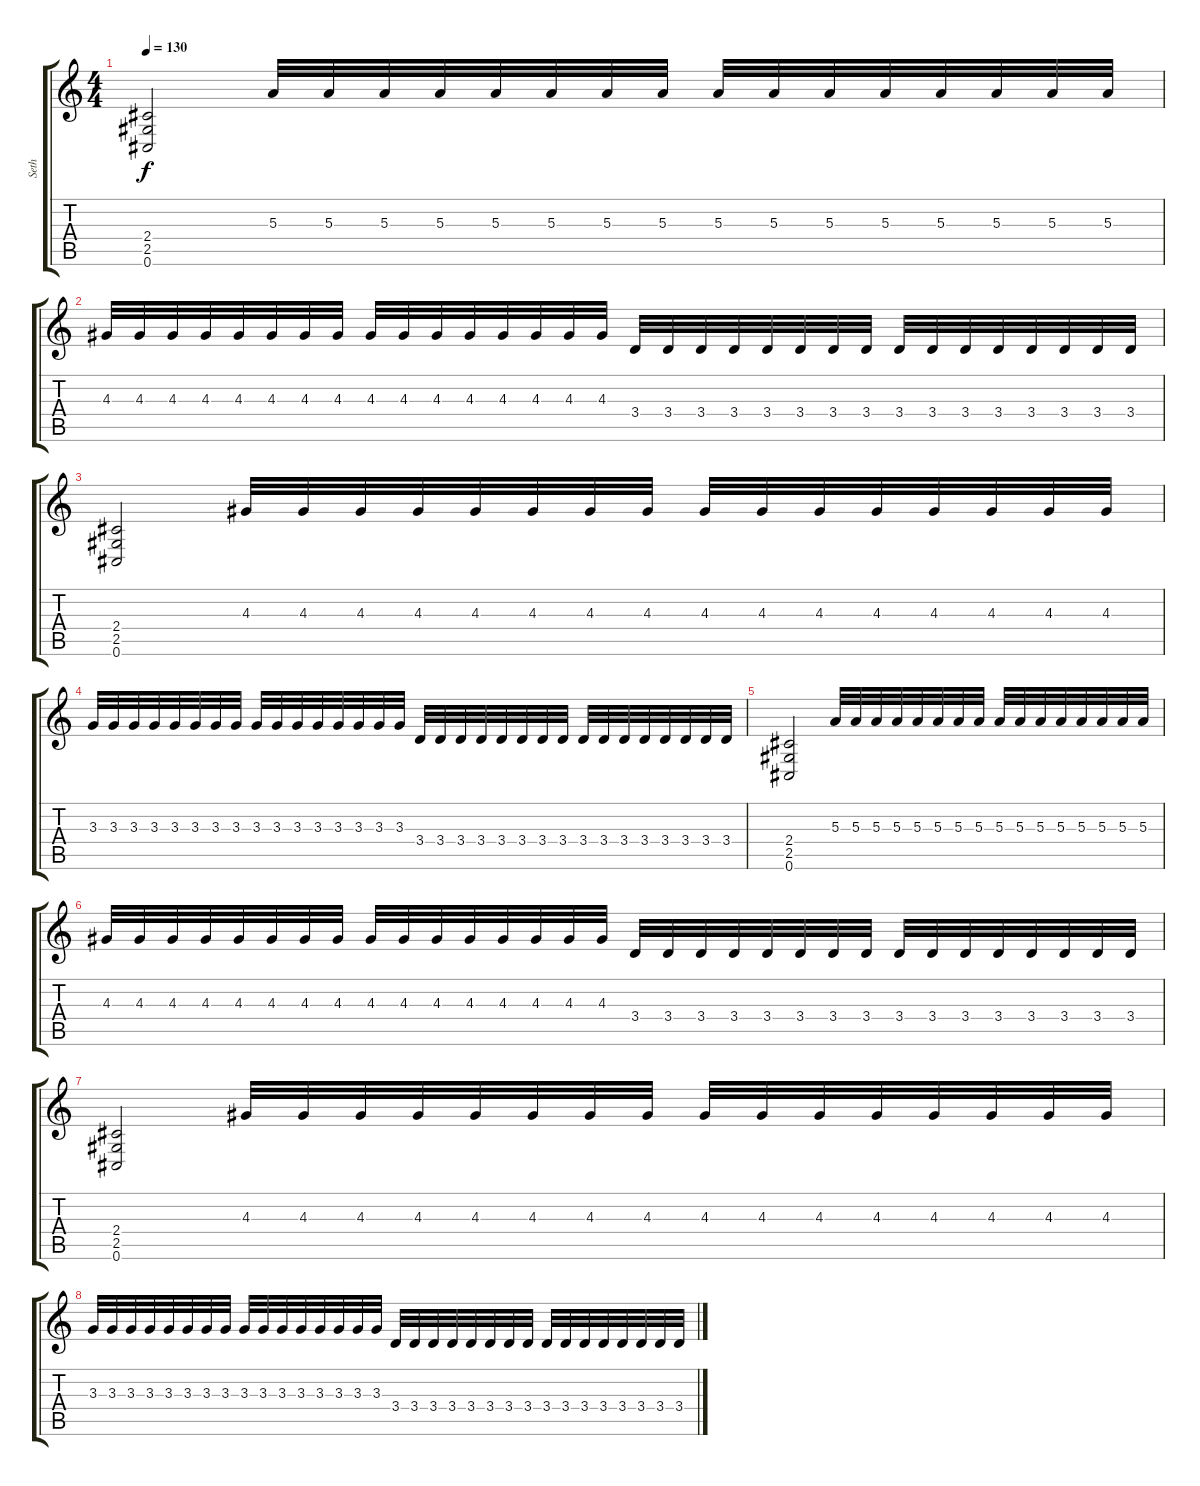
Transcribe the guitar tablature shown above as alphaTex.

\track ("Seth" "Seth") {instrument distortionguitar}
\staff {score tabs}
\tuning (Db4 Ab3 E3 B2 Gb2 Db2) {hide}
\ts (4 4)
\tempo 130
\clef g2
\ks c
(2.4 2.5 0.6).2{dy f} 5.3.32 5.3.32 5.3.32 5.3.32 5.3.32 5.3.32 5.3.32 5.3.32 5.3.32 5.3.32 5.3.32 5.3.32 5.3.32 5.3.32 5.3.32 5.3.32 |
4.3.32 4.3.32 4.3.32 4.3.32 4.3.32 4.3.32 4.3.32 4.3.32 4.3.32 4.3.32 4.3.32 4.3.32 4.3.32 4.3.32 4.3.32 4.3.32 3.4.32 3.4.32 3.4.32 3.4.32 3.4.32 3.4.32 3.4.32 3.4.32 3.4.32 3.4.32 3.4.32 3.4.32 3.4.32 3.4.32 3.4.32 3.4.32 |
(2.4 2.5 0.6).2 4.3.32 4.3.32 4.3.32 4.3.32 4.3.32 4.3.32 4.3.32 4.3.32 4.3.32 4.3.32 4.3.32 4.3.32 4.3.32 4.3.32 4.3.32 4.3.32 |
3.3.32 3.3.32 3.3.32 3.3.32 3.3.32 3.3.32 3.3.32 3.3.32 3.3.32 3.3.32 3.3.32 3.3.32 3.3.32 3.3.32 3.3.32 3.3.32 3.4.32 3.4.32 3.4.32 3.4.32 3.4.32 3.4.32 3.4.32 3.4.32 3.4.32 3.4.32 3.4.32 3.4.32 3.4.32 3.4.32 3.4.32 3.4.32 |
(2.4 2.5 0.6).2 5.3.32 5.3.32 5.3.32 5.3.32 5.3.32 5.3.32 5.3.32 5.3.32 5.3.32 5.3.32 5.3.32 5.3.32 5.3.32 5.3.32 5.3.32 5.3.32 |
4.3.32 4.3.32 4.3.32 4.3.32 4.3.32 4.3.32 4.3.32 4.3.32 4.3.32 4.3.32 4.3.32 4.3.32 4.3.32 4.3.32 4.3.32 4.3.32 3.4.32 3.4.32 3.4.32 3.4.32 3.4.32 3.4.32 3.4.32 3.4.32 3.4.32 3.4.32 3.4.32 3.4.32 3.4.32 3.4.32 3.4.32 3.4.32 |
(2.4 2.5 0.6).2 4.3.32 4.3.32 4.3.32 4.3.32 4.3.32 4.3.32 4.3.32 4.3.32 4.3.32 4.3.32 4.3.32 4.3.32 4.3.32 4.3.32 4.3.32 4.3.32 |
3.3.32 3.3.32 3.3.32 3.3.32 3.3.32 3.3.32 3.3.32 3.3.32 3.3.32 3.3.32 3.3.32 3.3.32 3.3.32 3.3.32 3.3.32 3.3.32 3.4.32 3.4.32 3.4.32 3.4.32 3.4.32 3.4.32 3.4.32 3.4.32 3.4.32 3.4.32 3.4.32 3.4.32 3.4.32 3.4.32 3.4.32 3.4.32
